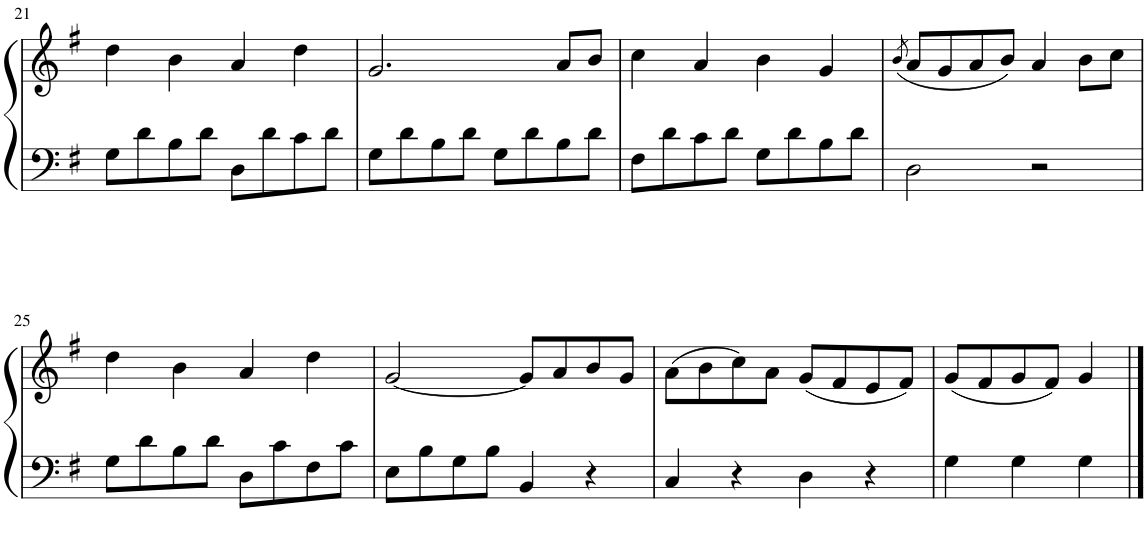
**kern	**kern
*part1	*part1
*staff2	*staff1
*I"Grand Piano	*
*I'Pno.	*
!!LO:PB:g=z
*clefF4	*clefG2
*k[f#]	*k[f#]
*M4/4	*M4/4
=21	=21
8G\L	4dd\
8d\	.
8B\	4b\
8d\J	.
8D\L	4a/
8d\	.
8c\	4dd\
8d\J	.
=22	=22
8G\L	2.g/
8d\	.
8B\	.
8d\J	.
8G\L	.
8d\	.
8B\	8a/L
8d\J	8b/J
=23	=23
8F#\L	4cc\
8d\	.
8c\	4a/
8d\J	.
8G\L	4b\
8d\	.
8B\	4g/
8d\J	.
=24	=24
.	(8qb/
2D\	8a/L
.	8g/
.	8a/
.	8b/J)
2r	4a/
.	8b\L
.	8cc\J
!!LO:LB:g=z
=25	=25
8G\L	4dd\
8d\	.
8B\	4b\
8d\J	.
8D\L	4a/
8c\	.
8F#\	4dd\
8c\J	.
=26	=26
8E\L	[2g/
8B\	.
8G\	.
8B\J	.
4BB/	8g/L]
.	8a/
4r	8b/
.	8g/J
=27	=27
4C/	(8a\L
.	8b\
4r	8cc\)
.	8a\J
4D\	(8g/L
.	8f#/
4r	8e/
.	8f#/J)
=28	=28
4G\	(8g/L
.	8f#/
4G\	8g/
.	8f#/J)
4G\	4g/
==	==
*-	*-
